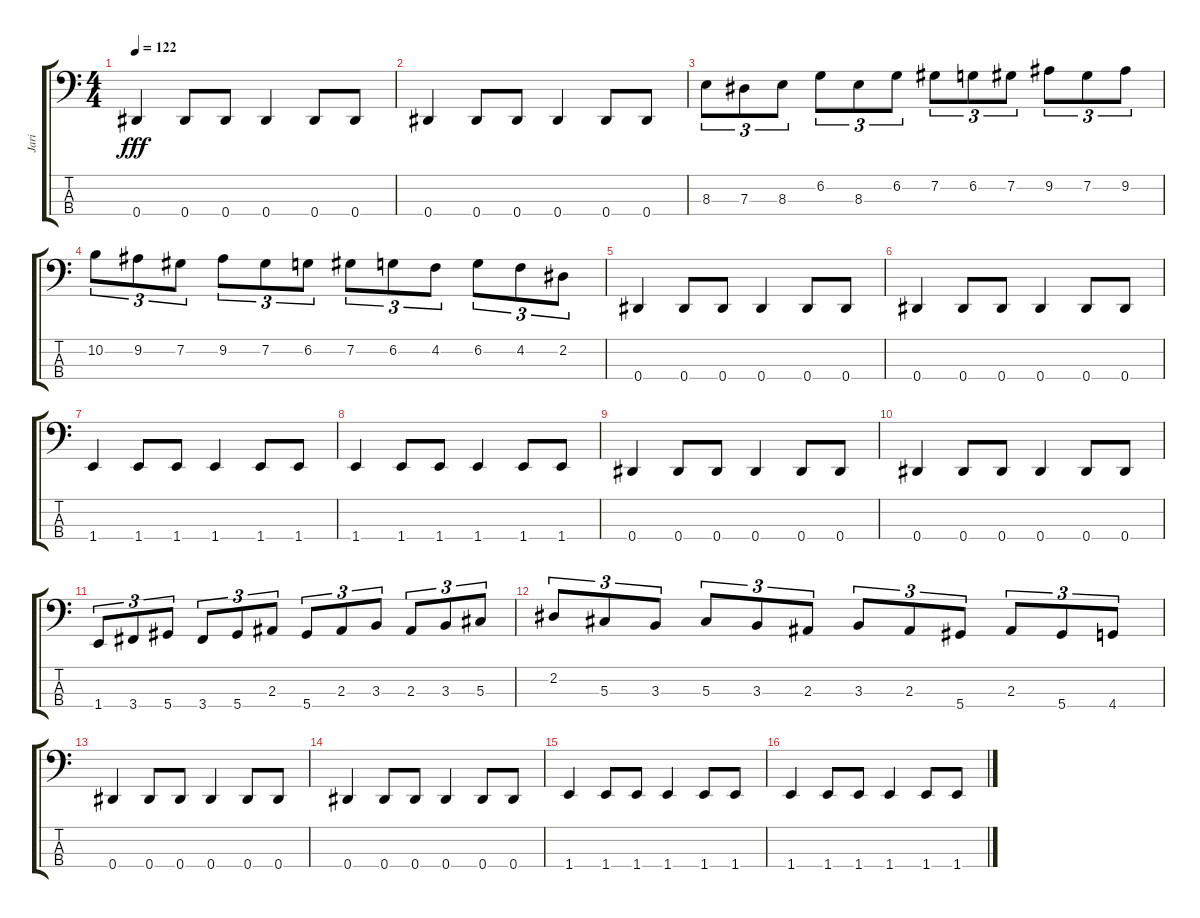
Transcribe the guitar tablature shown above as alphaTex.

\track ("Jari" "Jari") {instrument electricbassfinger}
\staff {score tabs}
\tuning (Gb2 Db2 Ab1 Eb1) {hide}
\ts (4 4)
\tempo 122
\clef f4
\ks c
0.4.4{dy fff} 0.4.8 0.4.8 0.4.4 0.4.8 0.4.8 |
0.4.4 0.4.8 0.4.8 0.4.4 0.4.8 0.4.8 |
8.3.8{tu (3 2)} 7.3.8{tu (3 2)} 8.3.8{tu (3 2)} 6.2.8{tu (3 2)} 8.3.8{tu (3 2)} 6.2.8{tu (3 2)} 7.2.8{tu (3 2)} 6.2.8{tu (3 2)} 7.2.8{tu (3 2)} 9.2.8{tu (3 2)} 7.2.8{tu (3 2)} 9.2.8{tu (3 2)} |
10.2.8{tu (3 2)} 9.2.8{tu (3 2)} 7.2.8{tu (3 2)} 9.2.8{tu (3 2)} 7.2.8{tu (3 2)} 6.2.8{tu (3 2)} 7.2.8{tu (3 2)} 6.2.8{tu (3 2)} 4.2.8{tu (3 2)} 6.2.8{tu (3 2)} 4.2.8{tu (3 2)} 2.2.8{tu (3 2)} |
0.4.4 0.4.8 0.4.8 0.4.4 0.4.8 0.4.8 |
0.4.4 0.4.8 0.4.8 0.4.4 0.4.8 0.4.8 |
1.4.4 1.4.8 1.4.8 1.4.4 1.4.8 1.4.8 |
1.4.4 1.4.8 1.4.8 1.4.4 1.4.8 1.4.8 |
0.4.4 0.4.8 0.4.8 0.4.4 0.4.8 0.4.8 |
0.4.4 0.4.8 0.4.8 0.4.4 0.4.8 0.4.8 |
1.4.8{tu (3 2)} 3.4.8{tu (3 2)} 5.4.8{tu (3 2)} 3.4.8{tu (3 2)} 5.4.8{tu (3 2)} 2.3.8{tu (3 2)} 5.4.8{tu (3 2)} 2.3.8{tu (3 2)} 3.3.8{tu (3 2)} 2.3.8{tu (3 2)} 3.3.8{tu (3 2)} 5.3.8{tu (3 2)} |
2.2.8{tu (3 2)} 5.3.8{tu (3 2)} 3.3.8{tu (3 2)} 5.3.8{tu (3 2)} 3.3.8{tu (3 2)} 2.3.8{tu (3 2)} 3.3.8{tu (3 2)} 2.3.8{tu (3 2)} 5.4.8{tu (3 2)} 2.3.8{tu (3 2)} 5.4.8{tu (3 2)} 4.4.8{tu (3 2)} |
0.4.4 0.4.8 0.4.8 0.4.4 0.4.8 0.4.8 |
0.4.4 0.4.8 0.4.8 0.4.4 0.4.8 0.4.8 |
1.4.4 1.4.8 1.4.8 1.4.4 1.4.8 1.4.8 |
1.4.4 1.4.8 1.4.8 1.4.4 1.4.8 1.4.8
